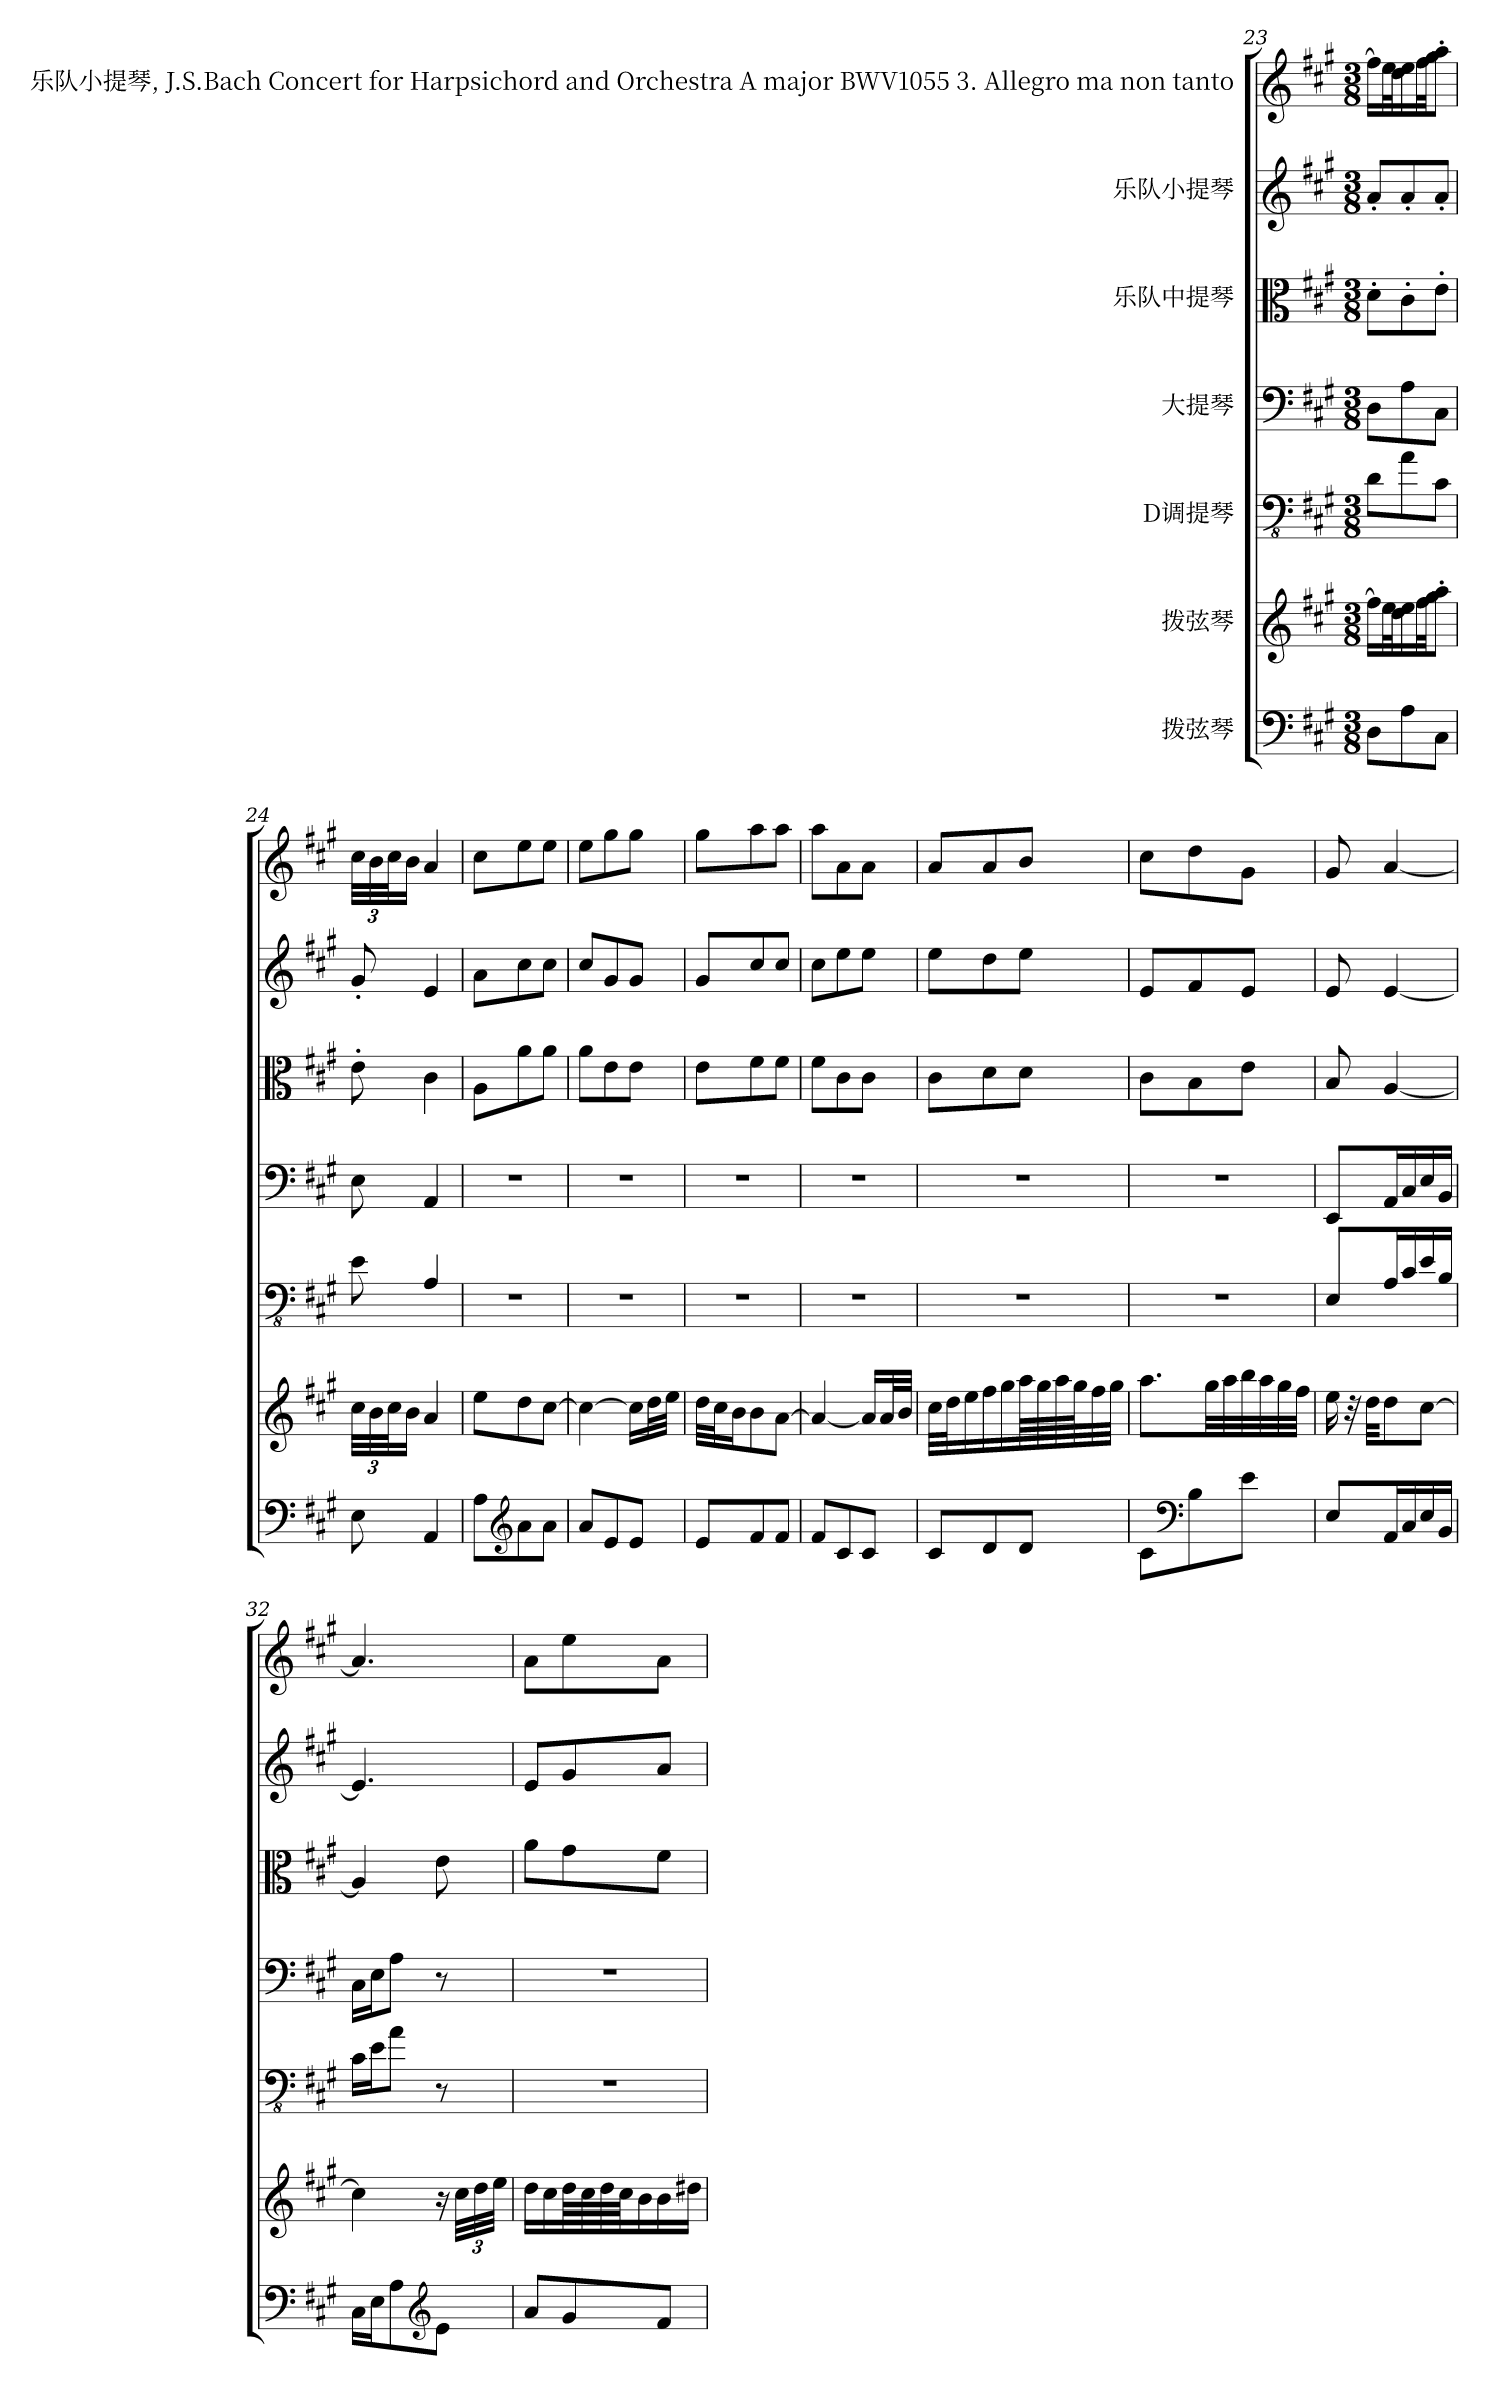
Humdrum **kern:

**kern	**kern	**kern	**kern	**kern	**kern	**kern
*part7	*part6	*part5	*part4	*part3	*part2	*part1
*staff7	*staff6	*staff5	*staff4	*staff3	*staff2	*staff1
*I"拨弦琴	*I"拨弦琴	*I"D调提琴	*I"大提琴	*I"乐队中提琴	*I"乐队小提琴	*I"乐队小提琴, J.S.Bach Concert for Harpsichord and Orchestra A major BWV1055 3. Allegro ma non tanto
!!LO:PB:g=z
*clefF4	*clefG2	*clefFv4	*clefF4	*clefC3	*clefG2	*clefG2
*	*	*ITrd7c12	*	*	*	*
*k[f#c#g#]	*k[f#c#g#]	*k[f#c#g#]	*k[f#c#g#]	*k[f#c#g#]	*k[f#c#g#]	*k[f#c#g#]
*M3/8	*M3/8	*M3/8	*M3/8	*M3/8	*M3/8	*M3/8
=23	=23	=23	=23	=23	=23	=23
8D\L	16ff#\LL]	8DD\L	8D\L	8d'\L	8a'/L	16ff#\LL]
.	32ee\L	.	.	.	.	32ee\L
.	32dd\J	.	.	.	.	32dd\J
8A\	16ee\	8AA\	8A\	8c#'\	8a'/	16ee\
.	32ff#\L	.	.	.	.	32ff#\L
.	32gg#\JJ	.	.	.	.	32gg#\JJ
8C#\J	8aa'\J	8CC#\J	8C#\J	8e'\J	8a'/J	8aa'\J
=24	=24	=24	=24	=24	=24	=24
*	*Xbrackettup	*	*	*	*	*Xbrackettup
8E\	48cc#\LLL	8EE\	8E\	8e'\	8g#'/	48cc#\LLL
.	48b\	.	.	.	.	48b\
.	48cc#\J	.	.	.	.	48cc#\J
.	16b\JJ	.	.	.	.	16b\JJ
4AA/	4a/	4AAA/	4AA/	4c#\	4e/	4a/
=25	=25	=25	=25	=25	=25	=25
8A\L	8ee\L	4.r	4.r	8A\L	8a\L	8cc#\L
*clefG2	*	*	*	*	*	*
8a\	8dd\	.	.	8a\	8cc#\	8ee\
8a\J	[8cc#\J	.	.	8a\J	8cc#\J	8ee\J
=26	=26	=26	=26	=26	=26	=26
8a/L	4cc#\_	4.r	4.r	8a\L	8cc#/L	8ee\L
8e/	.	.	.	8e\	8g#/	8gg#\
8e/J	16cc#\LL]	.	.	8e\J	8g#/J	8gg#\J
.	32dd\L	.	.	.	.	.
.	32ee\JJJ	.	.	.	.	.
=27	=27	=27	=27	=27	=27	=27
8e/L	32dd\LLL	4.r	4.r	8e\L	8g#/L	8gg#\L
.	32cc#\J	.	.	.	.	.
.	16b\J	.	.	.	.	.
8f#/	8b\	.	.	8f#\	8cc#/	8aa\
8f#/J	[8a\J	.	.	8f#\J	8cc#/J	8aa\J
=28	=28	=28	=28	=28	=28	=28
8f#/L	4a/_	4.r	4.r	8f#\L	8cc#\L	8aa\L
8c#/	.	.	.	8c#\	8ee\	8a\
8c#/J	16a/LL]	.	.	8c#\J	8ee\J	8a\J
.	32a/L	.	.	.	.	.
.	32b/JJJ	.	.	.	.	.
!!LO:PB:g=z
=29	=29	=29	=29	=29	=29	=29
8c#/L	32cc#\LLL	4.r	4.r	8c#\L	8ee\L	8a/L
.	32dd\J	.	.	.	.	.
.	16ee\	.	.	.	.	.
8d/	16ff#\	.	.	8d\	8dd\	8a/
.	16gg#\	.	.	.	.	.
8d/J	64aa\LL	.	.	8d\J	8ee\J	8b/J
.	64gg#\	.	.	.	.	.
.	64aa\	.	.	.	.	.
.	64gg#\J	.	.	.	.	.
.	32ff#\	.	.	.	.	.
.	32gg#\JJJ	.	.	.	.	.
=30	=30	=30	=30	=30	=30	=30
8c#\L	8.aa\L	4.r	4.r	8c#\L	8e/L	8cc#\L
*clefF4	*	*	*	*	*	*
8B\	.	.	.	8B\	8f#/	8dd\
.	32gg#\LL	.	.	.	.	.
.	32aa\	.	.	.	.	.
8e\J	32bb\	.	.	8e\J	8e/J	8g#\J
.	32aa\	.	.	.	.	.
.	32gg#\	.	.	.	.	.
.	32ff#\JJJ	.	.	.	.	.
=31	=31	=31	=31	=31	=31	=31
8E/L	16ee\	8EEE/L	8EE/L	8B/	8e/	8g#/
.	32r	.	.	.	.	.
.	32dd\KKL	.	.	.	.	.
16AA/L	8dd\	16AAA/L	16AA/L	[4A/	[4e/	[4a/
16C#/	.	16CC#/	16C#/	.	.	.
16E/	[8cc#\J	16EE/	16E/	.	.	.
16BB/JJ	.	16BBB/JJ	16BB/JJ	.	.	.
=32	=32	=32	=32	=32	=32	=32
16C#\LL	4cc#\]	16CC#\LL	16C#\LL	4A/]	4.e/]	4.a/]
16E\J	.	16EE\J	16E\J	.	.	.
8A\	.	8AA\J	8A\J	.	.	.
*clefG2	*	*	*	*	*	*
8e\J	16r	8r	8r	8e\	.	.
.	48cc#\LLL	.	.	.	.	.
.	48dd\	.	.	.	.	.
.	48ee\JJJ	.	.	.	.	.
!!LO:PB:g=z
=33	=33	=33	=33	=33	=33	=33
8a/L	16dd\LL	4.r	4.r	8a\L	8e/L	8a\L
.	16cc#\	.	.	.	.	.
8g#/	64dd\LL	.	.	8g#\	8g#/	8ee\
.	64cc#\	.	.	.	.	.
.	64dd\	.	.	.	.	.
.	64cc#\JJ	.	.	.	.	.
.	16b\	.	.	.	.	.
8f#/J	16b\	.	.	8f#\J	8a/J	8a\J
.	16dd#X\JJ	.	.	.	.	.
=	=	=	=	=	=	=
*-	*-	*-	*-	*-	*-	*-
